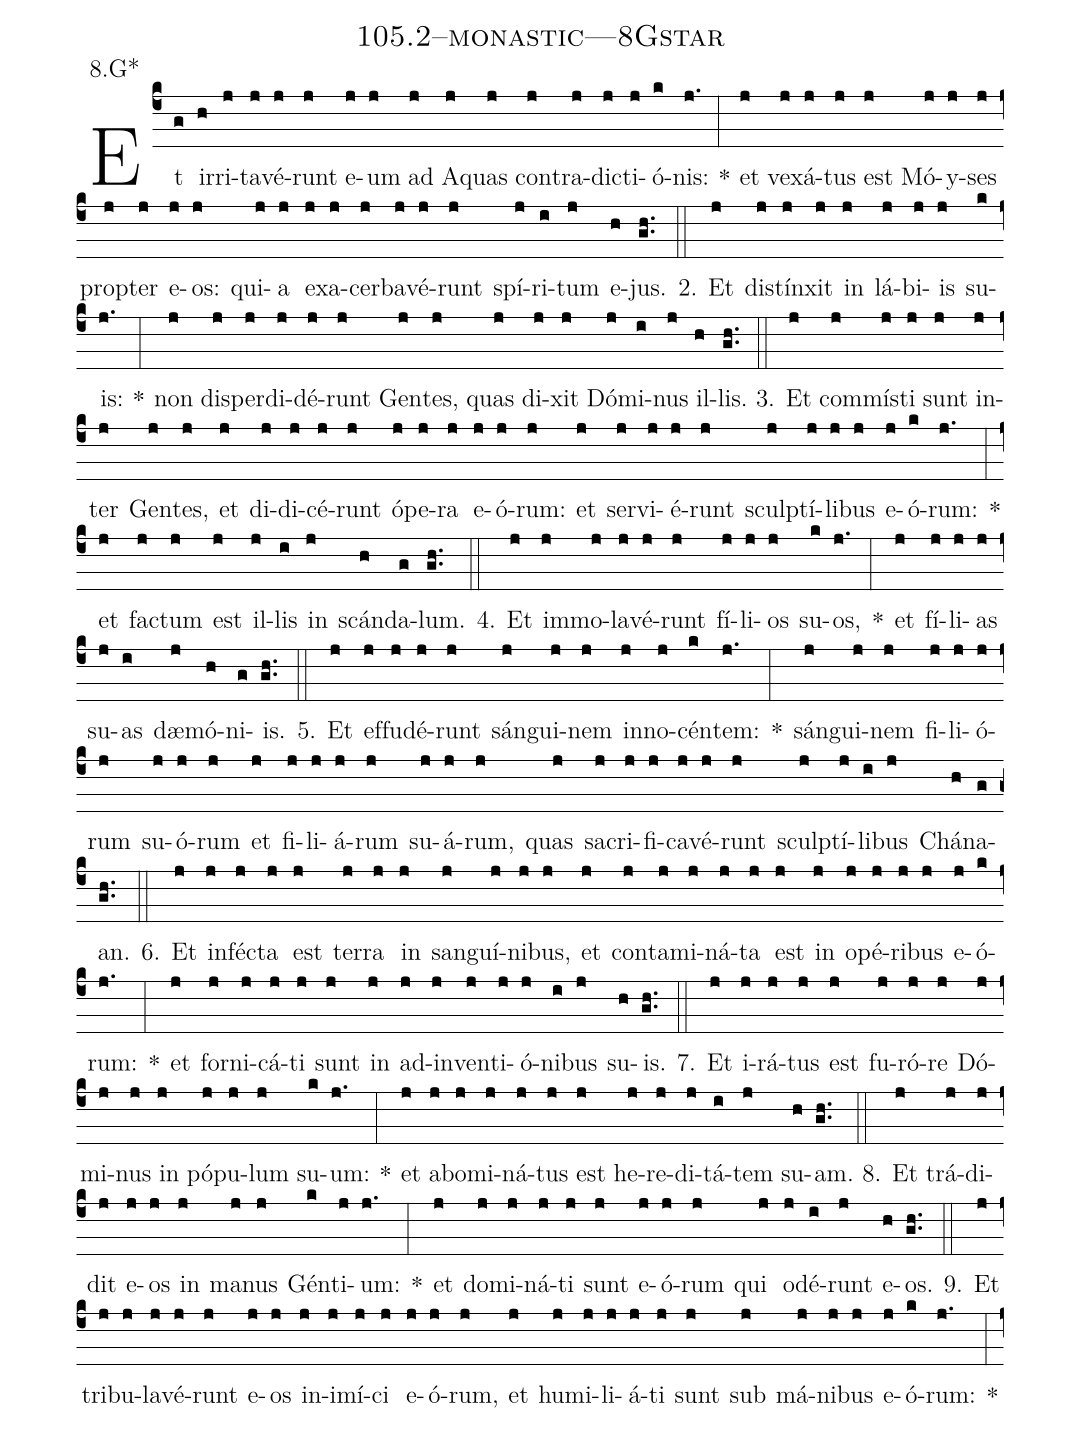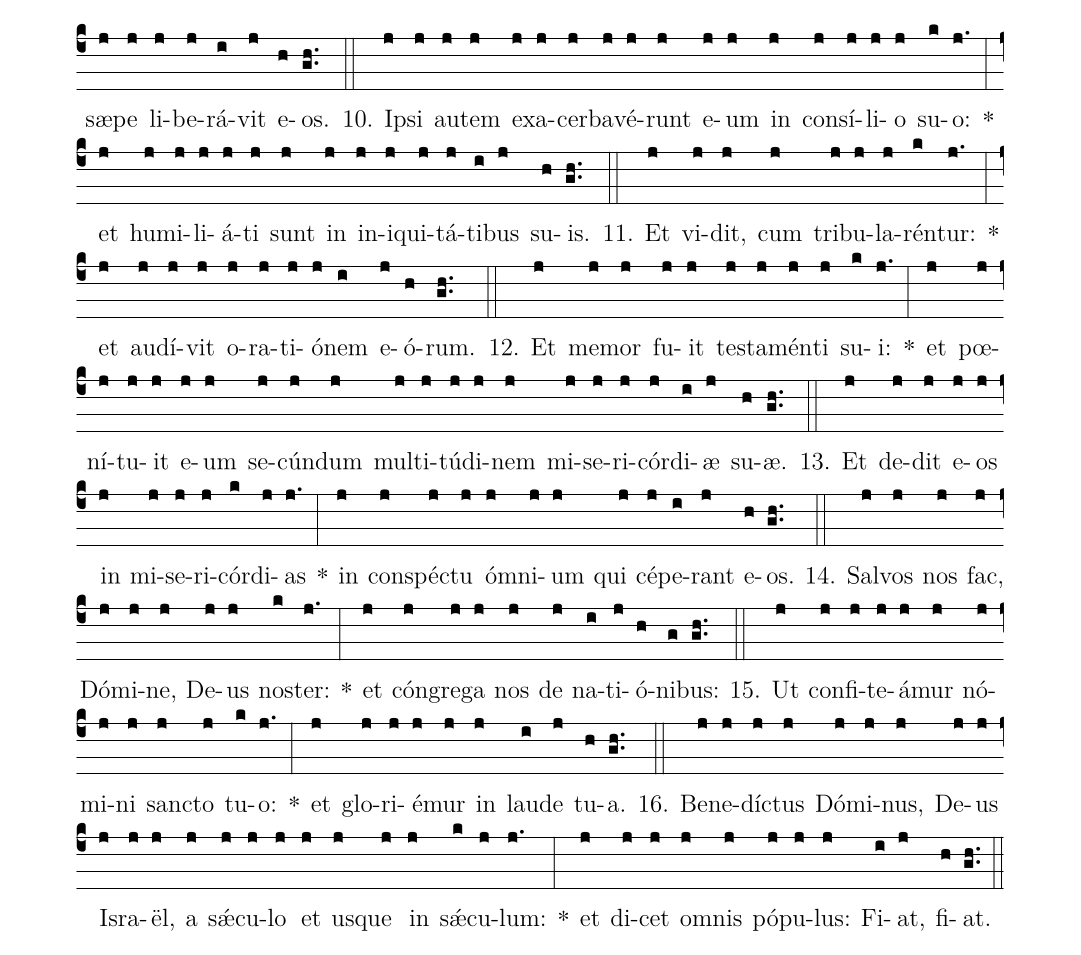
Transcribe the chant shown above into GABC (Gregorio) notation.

name: 105.2--monastic---8Gstar;
annotation: 8.G*;
%%
(c4)Et(g) ir(h)ri(j)ta(j)vé(j)runt(j) e(j)um(j) ad(j) A(j)quas(j) con(j)tra(j)dic(j)ti(j)ó(k)nis:(j.) *(:) et(j) ve(j)xá(j)tus(j) est(j) Mó(j)y(j)ses(j) prop(j)ter(j) e(j)os:(j) qui(j)a(j) ex(j)a(j)cer(j)ba(j)vé(j)runt(j) spí(j)ri(i)tum(j) e(h)jus.(gh..) (::)
2. Et(j) di(j)stín(j)xit(j) in(j) lá(j)bi(j)is(j) su(k)is:(j.) *(:) non(j) dis(j)per(j)di(j)dé(j)runt(j) Gen(j)tes,(j) quas(j) di(j)xit(j) Dó(j)mi(i)nus(j) il(h)lis.(gh..) (::)
3. Et(j) com(j)mís(j)ti(j) sunt(j) in(j)ter(j) Gen(j)tes,(j) et(j) di(j)di(j)cé(j)runt(j) ó(j)pe(j)ra(j) e(j)ó(j)rum:(j) et(j) ser(j)vi(j)é(j)runt(j) sculp(j)tí(j)li(j)bus(j) e(j)ó(k)rum:(j.) *(:) et(j) fac(j)tum(j) est(j) il(j)lis(i) in(j) scán(h)da(g)lum.(gh..) (::)
4. Et(j) im(j)mo(j)la(j)vé(j)runt(j) fí(j)li(j)os(j) su(k)os,(j.) *(:) et(j) fí(j)li(j)as(j) su(j)as(i) dæ(j)mó(h)ni(g)is.(gh..) (::)
5. Et(j) ef(j)fu(j)dé(j)runt(j) sán(j)gui(j)nem(j) in(j)no(j)cén(k)tem:(j.) *(:) sán(j)gui(j)nem(j) fi(j)li(j)ó(j)rum(j) su(j)ó(j)rum(j) et(j) fi(j)li(j)á(j)rum(j) su(j)á(j)rum,(j) quas(j) sa(j)cri(j)fi(j)ca(j)vé(j)runt(j) sculp(j)tí(j)li(i)bus(j) Chá(h)na(g)an.(gh..) (::)
6. Et(j) in(j)féc(j)ta(j) est(j) ter(j)ra(j) in(j) san(j)guí(j)ni(j)bus,(j) et(j) con(j)ta(j)mi(j)ná(j)ta(j) est(j) in(j) o(j)pé(j)ri(j)bus(j) e(j)ó(k)rum:(j.) *(:) et(j) for(j)ni(j)cá(j)ti(j) sunt(j) in(j) ad(j)in(j)ven(j)ti(j)ó(j)ni(i)bus(j) su(h)is.(gh..) (::)
7. Et(j) i(j)rá(j)tus(j) est(j) fu(j)ró(j)re(j) Dó(j)mi(j)nus(j) in(j) pó(j)pu(j)lum(j) su(k)um:(j.) *(:) et(j) ab(j)o(j)mi(j)ná(j)tus(j) est(j) he(j)re(j)di(j)tá(i)tem(j) su(h)am.(gh..) (::)
8. Et(j) trá(j)di(j)dit(j) e(j)os(j) in(j) ma(j)nus(j) Gén(k)ti(j)um:(j.) *(:) et(j) do(j)mi(j)ná(j)ti(j) sunt(j) e(j)ó(j)rum(j) qui(j) o(j)dé(i)runt(j) e(h)os.(gh..) (::)
9. Et(j) tri(j)bu(j)la(j)vé(j)runt(j) e(j)os(j) in(j)i(j)mí(j)ci(j) e(j)ó(j)rum,(j) et(j) hu(j)mi(j)li(j)á(j)ti(j) sunt(j) sub(j) má(j)ni(j)bus(j) e(j)ó(k)rum:(j.) *(:) sæ(j)pe(j) li(j)be(j)rá(i)vit(j) e(h)os.(gh..) (::)
10. Ip(j)si(j) au(j)tem(j) ex(j)a(j)cer(j)ba(j)vé(j)runt(j) e(j)um(j) in(j) con(j)sí(j)li(j)o(j) su(k)o:(j.) *(:) et(j) hu(j)mi(j)li(j)á(j)ti(j) sunt(j) in(j) in(j)i(j)qui(j)tá(j)ti(i)bus(j) su(h)is.(gh..) (::)
11. Et(j) vi(j)dit,(j) cum(j) tri(j)bu(j)la(j)rén(k)tur:(j.) *(:) et(j) au(j)dí(j)vit(j) o(j)ra(j)ti(j)ó(j)nem(i) e(j)ó(h)rum.(gh..) (::)
12. Et(j) me(j)mor(j) fu(j)it(j) tes(j)ta(j)mén(j)ti(j) su(k)i:(j.) *(:) et(j) pœ(j)ní(j)tu(j)it(j) e(j)um(j) se(j)cún(j)dum(j) mul(j)ti(j)tú(j)di(j)nem(j) mi(j)se(j)ri(j)cór(j)di(i)æ(j) su(h)æ.(gh..) (::)
13. Et(j) de(j)dit(j) e(j)os(j) in(j) mi(j)se(j)ri(j)cór(k)di(j)as(j.) *(:) in(j) con(j)spéc(j)tu(j) óm(j)ni(j)um(j) qui(j) cé(j)pe(i)rant(j) e(h)os.(gh..) (::)
14. Sal(j)vos(j) nos(j) fac,(j) Dó(j)mi(j)ne,(j) De(j)us(j) nos(k)ter:(j.) *(:) et(j) cón(j)gre(j)ga(j) nos(j) de(j) na(i)ti(j)ó(h)ni(g)bus:(gh..) (::)
15. Ut(j) con(j)fi(j)te(j)á(j)mur(j) nó(j)mi(j)ni(j) sanc(j)to(j) tu(k)o:(j.) *(:) et(j) glo(j)ri(j)é(j)mur(j) in(j) lau(i)de(j) tu(h)a.(gh..) (::)
16. Be(j)ne(j)díc(j)tus(j) Dó(j)mi(j)nus,(j) De(j)us(j) Is(j)ra(j)ël,(j) a(j) sǽ(j)cu(j)lo(j) et(j) us(j)que(j) in(j) sǽ(k)cu(j)lum:(j.) *(:) et(j) di(j)cet(j) om(j)nis(j) pó(j)pu(j)lus:(j) Fi(i)at,(j) fi(h)at.(gh..) (::)
